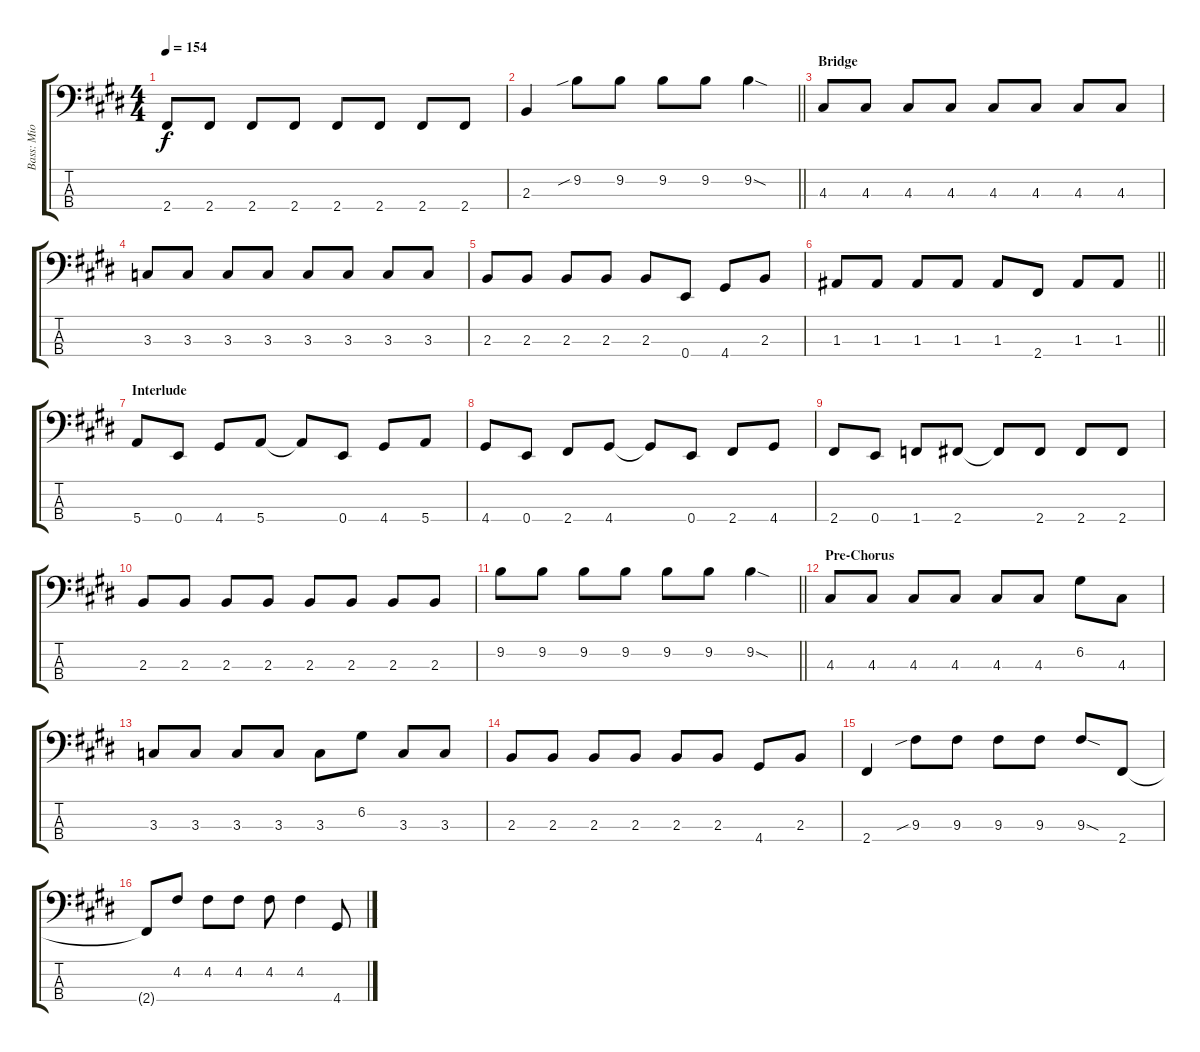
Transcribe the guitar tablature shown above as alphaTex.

\track ("Bass: Mio Akiyama" "Bass: Mio ") {instrument electricbassfinger}
\staff {score tabs}
\tuning (G2 D2 A1 E1) {hide}
\ts (4 4)
\tempo 154
\clef f4
\ks e
2.4{t}.8{dy f} 2.4.8 2.4.8 2.4.8 2.4.8 2.4.8 2.4.8 2.4.8 |
\barLineRight lightlight
2.3.4 9.2{sib}.8 9.2.8 9.2.8 9.2.8 9.2{sod}.4 |
\section ("" "Bridge")
4.3.8 4.3.8 4.3.8 4.3.8 4.3.8 4.3.8 4.3.8 4.3.8 |
3.3.8 3.3.8 3.3.8 3.3.8 3.3.8 3.3.8 3.3.8 3.3.8 |
2.3.8 2.3.8 2.3.8 2.3.8 2.3.8 0.4.8 4.4.8 2.3.8 |
\barLineRight lightlight
1.3.8 1.3.8 1.3.8 1.3.8 1.3.8 2.4.8 1.3.8 1.3.8 |
\section ("" "Interlude")
5.4.8 0.4.8 4.4.8 5.4.8 5.4{t}.8 0.4.8 4.4.8 5.4.8 |
4.4.8 0.4.8 2.4.8 4.4.8 4.4{t}.8 0.4.8 2.4.8 4.4.8 |
2.4.8 0.4.8 1.4.8 2.4.8 2.4{t}.8 2.4.8 2.4.8 2.4.8 |
2.3.8 2.3.8 2.3.8 2.3.8 2.3.8 2.3.8 2.3.8 2.3.8 |
\barLineRight lightlight
9.2.8 9.2.8 9.2.8 9.2.8 9.2.8 9.2.8 9.2{sod}.4 |
\section ("" "Pre-Chorus")
4.3.8 4.3.8 4.3.8 4.3.8 4.3.8 4.3.8 6.2.8 4.3.8 |
3.3.8 3.3.8 3.3.8 3.3.8 3.3.8 6.2.8 3.3.8 3.3.8 |
2.3.8 2.3.8 2.3.8 2.3.8 2.3.8 2.3.8 4.4.8 2.3.8 |
2.4.4 9.3{sib}.8 9.3.8 9.3.8 9.3.8 9.3{sod}.8 2.4.8 |
2.4{t}.8 4.2.8 4.2.8 4.2.8 4.2.8 4.2.4 4.4.8
